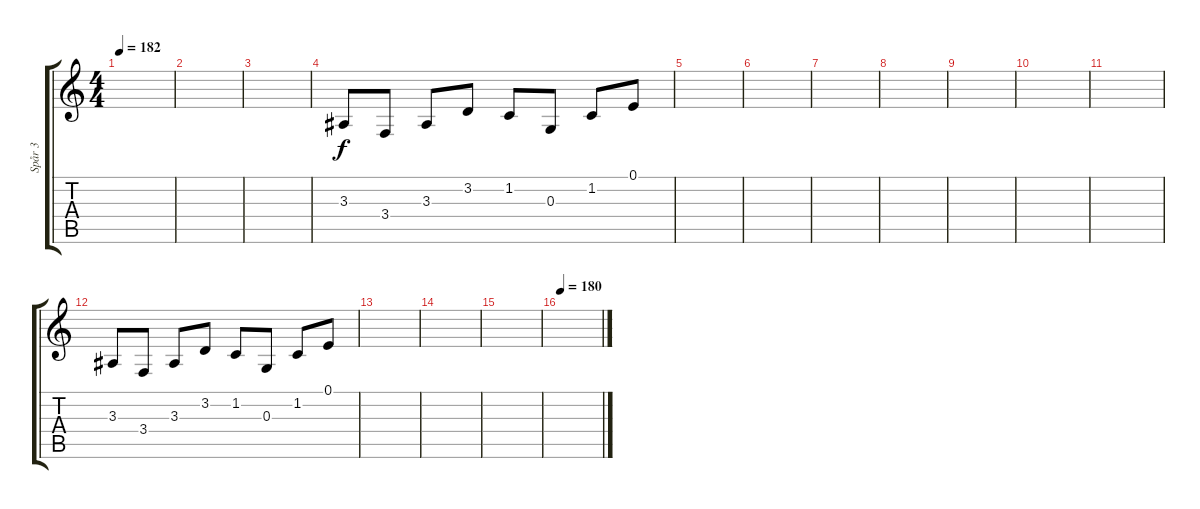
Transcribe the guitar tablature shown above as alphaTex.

\track ("Spår 3" "Spår 3") {instrument choiraahs}
\staff {score tabs}
\tuning (E4 B3 G3 D3 A2 E2) {hide}
\ts (4 4)
\tempo 182
\clef g2
\ks c
|
|
|
3.3.8 3.4.8 3.3.8 3.2.8 1.2.8 0.3.8 1.2.8 0.1.8 |
|
|
|
|
|
|
|
3.3.8 3.4.8 3.3.8 3.2.8 1.2.8 0.3.8 1.2.8 0.1.8 |
|
|
|
\tempo 180
